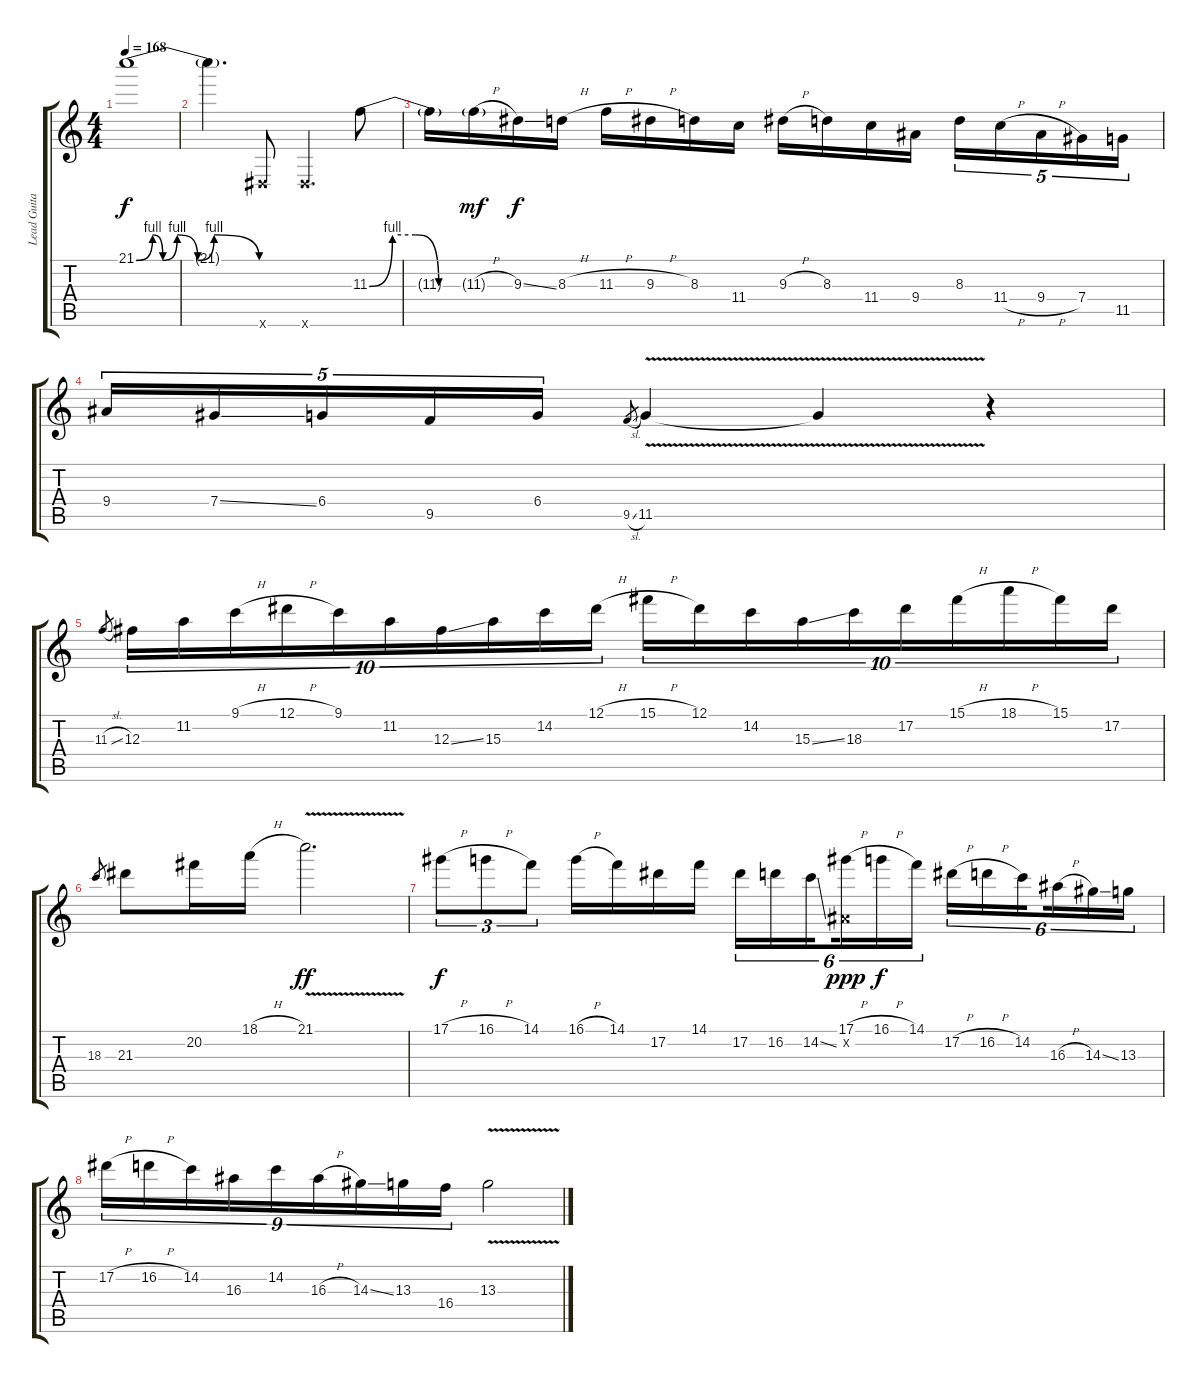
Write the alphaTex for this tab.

\track ("Lead Guitar" "Lead Guita") {instrument distortionguitar}
\staff {score tabs}
\tuning (Eb4 Bb3 Gb3 Db3 Ab2 Eb2) {hide}
\ts (4 4)
\tempo 168
\clef g2
\ks c
21.1{be (custom 0 0 8 4 13 0 20 4 30 0 38 4 60 0)}.1{dy f} |
21.1{t}.4{d} 0.6{x}.8 0.6{x}.4{d} 11.3{be (custom 0 0 15 4 30 4 45 0 60 0)}.8 |
11.3{t}.16 11.3{h g}.16{dy mf} 9.3{ss}.16{dy f} 8.3{h}.16 11.3{h}.16 9.3{h}.16 8.3.16 11.4.16 9.3{h}.16 8.3.16 11.4.16 9.4.16 8.3.16{tu (5 4)} 11.4{h}.16{tu (5 4)} 9.4{h}.16{tu (5 4)} 7.4.16{tu (5 4)} 11.5.16{tu (5 4)} |
9.4.16{tu (5 4)} 7.4{ss}.16{tu (5 4)} 6.4.16{tu (5 4)} 9.5.16{tu (5 4)} 6.4.16{tu (5 4)} 9.5{sl}.8{gr} 11.5{v}.4 11.5{t}.4 r.4 |
11.3{sl}.8{gr} 12.3.16{tu (10 8)} 11.2.16{tu (10 8)} 9.1{h}.16{tu (10 8)} 12.1{h}.16{tu (10 8)} 9.1.16{tu (10 8)} 11.2.16{tu (10 8)} 12.3{ss}.16{tu (10 8)} 15.3.16{tu (10 8)} 14.2.16{tu (10 8)} 12.1{h}.16{tu (10 8)} 15.1{h}.16{tu (10 8)} 12.1.16{tu (10 8)} 14.2.16{tu (10 8)} 15.3{ss}.16{tu (10 8)} 18.3.16{tu (10 8)} 17.2.16{tu (10 8)} 15.1{h}.16{tu (10 8)} 18.1{h}.16{tu (10 8)} 15.1.16{tu (10 8)} 17.2.16{tu (10 8)} |
18.3.8{gr} 21.3.8 20.2.16 18.1{h}.16 21.1{v}.2{d dy ff} |
17.1{h}.8{tu (3 2) dy f} 16.1{h}.8{tu (3 2)} 14.1.8{tu (3 2)} 16.1{h}.16 14.1.16 17.2.16 14.1.16 17.2.16{tu (6 4)} 16.2.16{tu (6 4)} 14.2{ss}.16{tu (6 4) beam splitsecondary} (17.1{h} 0.2{x}).16{tu (6 4) dy ppp} 16.1{h}.16{tu (6 4) dy f} 14.1.16{tu (6 4)} 17.2{h}.16{tu (6 4)} 16.2{h}.16{tu (6 4)} 14.2.16{tu (6 4) beam splitsecondary} 16.3{h}.16{tu (6 4)} 14.3{ss}.16{tu (6 4)} 13.3.16{tu (6 4)} |
17.2{h}.16{tu (9 8)} 16.2{h}.16{tu (9 8)} 14.2.16{tu (9 8)} 16.3.16{tu (9 8)} 14.2.16{tu (9 8)} 16.3{h}.16{tu (9 8)} 14.3{ss}.16{tu (9 8)} 13.3.16{tu (9 8)} 16.4.16{tu (9 8)} 13.3{v}.2
